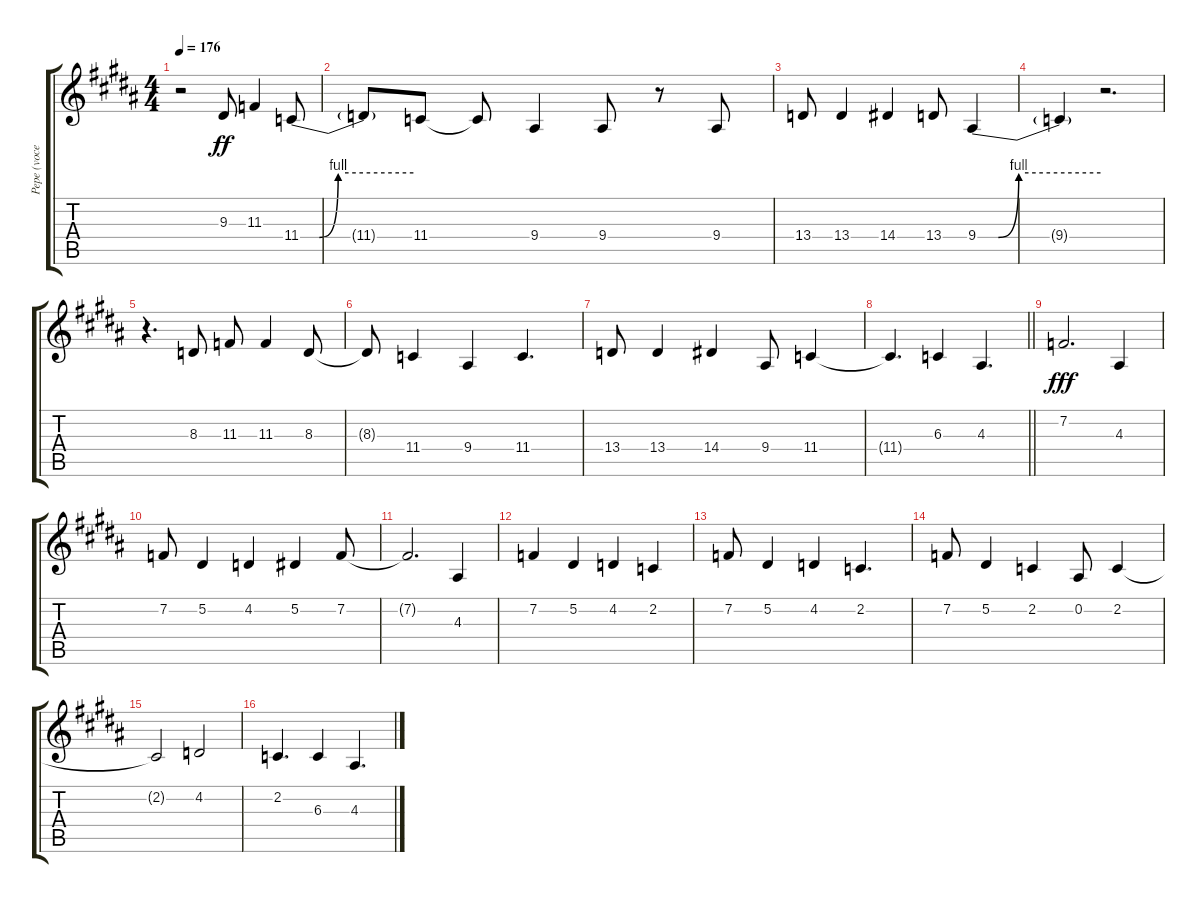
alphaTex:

\track ("Pepe (voces)" "Pepe (voce") {instrument tenorsax}
\staff {score tabs}
\tuning (Eb4 Bb3 Gb3 Db3 Ab2 Eb2) {hide}
\ts (4 4)
\tempo 176
\clef g2
\ks b
r.2{dy ff} 9.3.8 11.3.4 11.4{be (custom 0 0 10 0 20 4 60 4)}.8 |
11.4{t}.8 11.4.8 11.4{t}.8 9.4.4 9.4.8 r.8 9.4.8 |
13.4.8 13.4.4 14.4.4 13.4.8 9.4{be (custom 0 0 10 0 20 4 60 4)}.4 |
9.4{t}.4 r.2{d} |
r.4{d} 8.3.8 11.3.8 11.3.4 8.3.8 |
8.3{t}.8 11.4.4 9.4.4 11.4.4{d} |
13.4.8 13.4.4 14.4.4 9.4.8 11.4.4 |
\barLineRight lightlight
11.4{t}.4{d} 6.3.4 4.3.4{d} |
7.2.2{d dy fff} 4.3.4 |
7.2.8 5.2.4 4.2.4 5.2.4 7.2.8 |
7.2{t}.2{d} 4.3.4 |
7.2.4 5.2.4 4.2.4 2.2.4 |
7.2.8 5.2.4 4.2.4 2.2.4{d} |
7.2.8 5.2.4 2.2.4 0.2.8 2.2.4 |
2.2{t}.2 4.2.2 |
2.2.4{d} 6.3.4 4.3.4{d}
